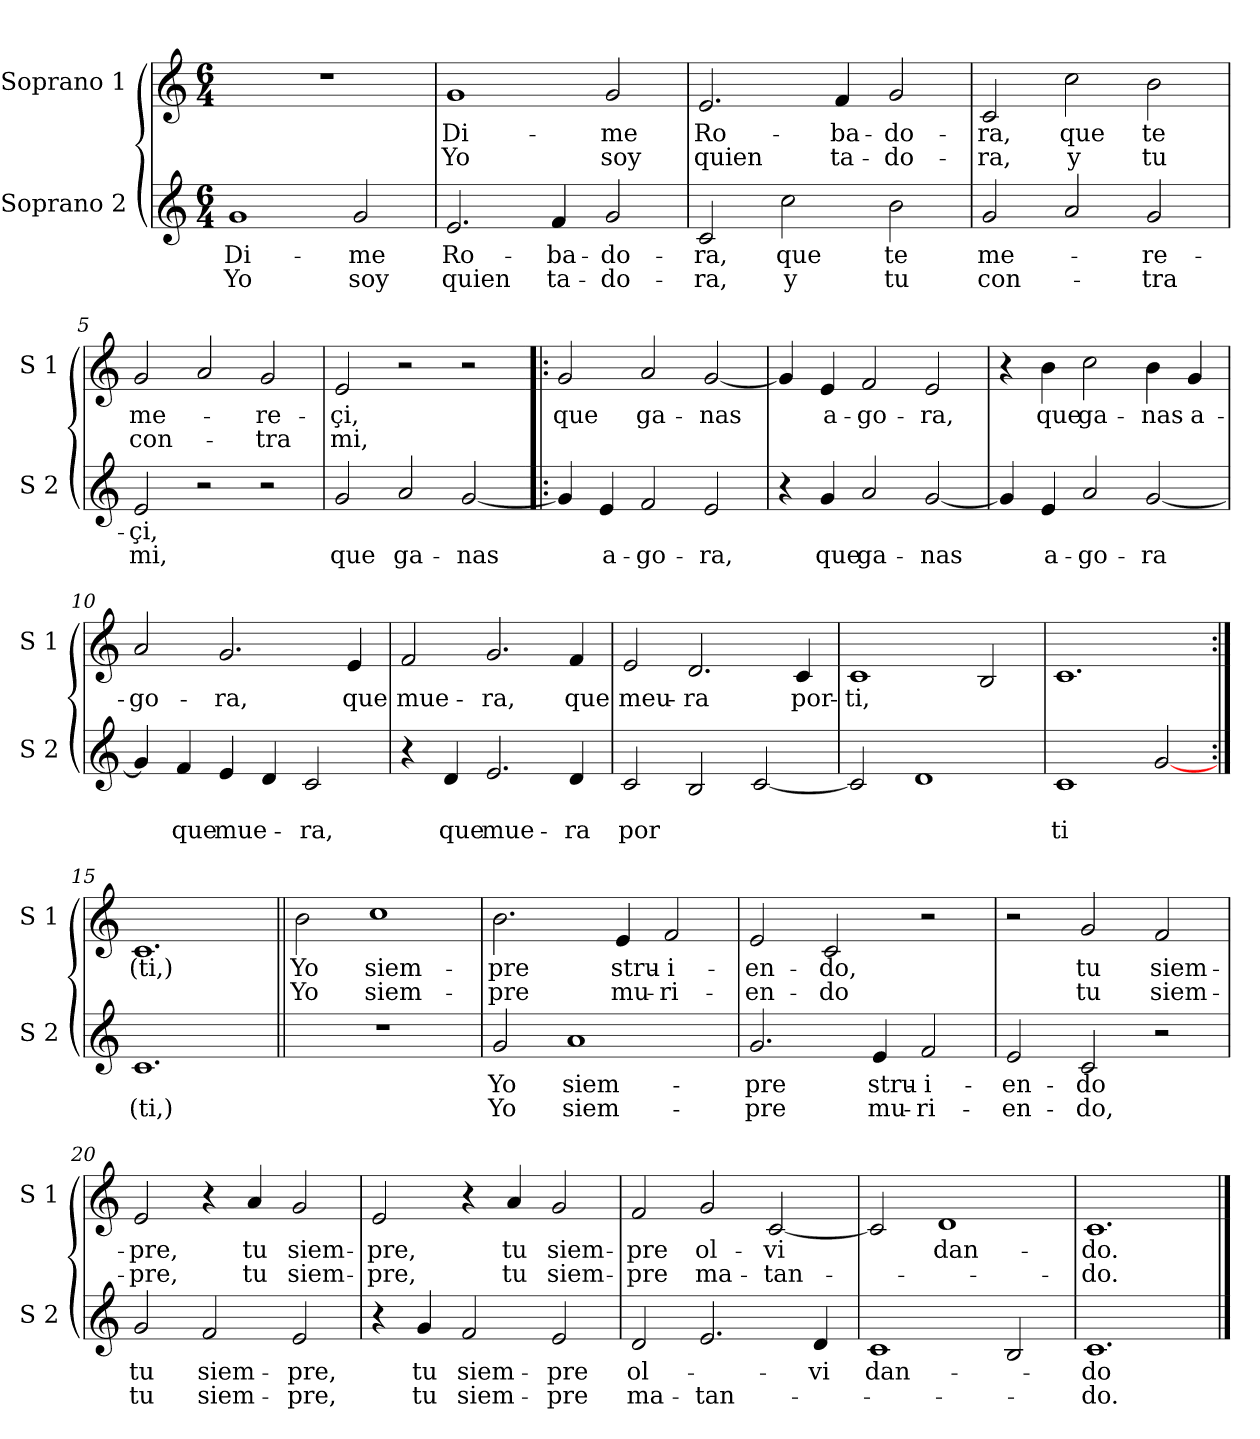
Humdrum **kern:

**kern	**text	**text	**kern	**text	**text
*part2	*part2	*part2	*part1	*part1	*part1
*staff2	*staff2	*staff2	*staff1	*staff1	*staff1
*I"Soprano 2	*	*	*I"Soprano 1	*	*
*I'S 2	*	*	*I'S 1	*	*
*clefG2	*	*	*clefG2	*	*
*k[]	*	*	*k[]	*	*
*C:	*	*	*C:	*	*
*M6/4	*	*	*M6/4	*	*
=1	=1	=1	=1	=1	=1
!	!LO:LY:b	!LO:LY:b	!	!	!
1g	Di-	Yo	1.r	.	.
!	!LO:LY:b	!LO:LY:b	!	!	!
2g/	-me	soy	.	.	.
=2	=2	=2	=2	=2	=2
!	!LO:LY:b	!LO:LY:b	!	!LO:LY:b	!LO:LY:b
2.e/	Ro-	quien	1g	Di-	Yo
!	!LO:LY:b	!LO:LY:b	!	!	!
4f/	-ba-	ta-	.	.	.
!	!LO:LY:b	!LO:LY:b	!	!LO:LY:b	!LO:LY:b
2g/	-do-	-do-	2g/	-me	soy
=3	=3	=3	=3	=3	=3
!	!LO:LY:b	!LO:LY:b	!	!LO:LY:b	!LO:LY:b
2c/	-ra,	-ra,	2.e/	Ro-	quien
!	!LO:LY:b	!LO:LY:b	!	!	!
2cc\	que	y	.	.	.
!	!	!	!	!LO:LY:b	!LO:LY:b
.	.	.	4f/	-ba-	ta-
!	!LO:LY:b	!LO:LY:b	!	!LO:LY:b	!LO:LY:b
2b\	te	tu	2g/	-do-	-do-
=4	=4	=4	=4	=4	=4
!	!LO:LY:b	!LO:LY:b	!	!LO:LY:b	!LO:LY:b
2g/	me-	con-	2c/	-ra,	-ra,
!	!	!	!	!LO:LY:b	!LO:LY:b
2a/	.	.	2cc\	que	y
!	!LO:LY:b	!LO:LY:b	!	!LO:LY:b	!LO:LY:b
2g/	-re-	-tra	2b\	te	tu
!!LO:LB:g=z
=5	=5	=5	=5	=5	=5
!	!LO:LY:b	!LO:LY:b	!	!LO:LY:b	!LO:LY:b
2e/	-çi,	mi,	2g/	me-	con-
2r	.	.	2a/	.	.
!	!	!	!	!LO:LY:b	!LO:LY:b
2r	.	.	2g/	-re-	-tra
=6	=6	=6	=6	=6	=6
!	!	!LO:LY:b	!	!LO:LY:b	!LO:LY:b
2g/	.	que	2e/	-çi,	mi,
!	!	!LO:LY:b	!	!	!
2a/	.	ga-	2r	.	.
!	!	!LO:LY:b	!	!	!
[2g/	.	-nas	2r	.	.
=7!|:	=7!|:	=7!|:	=7!|:	=7!|:	=7!|:
!	!	!	!	!LO:LY:b	!
4g/]	.	.	2g/	que	.
!	!	!LO:LY:b	!	!	!
4e/	.	a-	.	.	.
!	!	!LO:LY:b	!	!LO:LY:b	!
2f/	.	-go-	2a/	ga-	.
!	!	!LO:LY:b	!	!LO:LY:b	!
2e/	.	-ra,	[2g/	-nas	.
=8	=8	=8	=8	=8	=8
4r	.	.	4g/]	.	.
!	!	!LO:LY:b	!	!LO:LY:b	!
4g/	.	que	4e/	a-	.
!	!	!LO:LY:b	!	!LO:LY:b	!
2a/	.	ga-	2f/	-go-	.
!	!	!LO:LY:b	!	!LO:LY:b	!
[2g/	.	-nas	2e/	-ra,	.
!!LO:LB:g=z
=9	=9	=9	=9	=9	=9
4g/]	.	.	4r	.	.
!	!	!LO:LY:b	!	!LO:LY:b	!
4e/	.	a-	4b\	que	.
!	!	!LO:LY:b	!	!LO:LY:b	!
2a/	.	-go-	2cc\	ga-	.
!	!	!LO:LY:b	!	!LO:LY:b	!
[2g/	.	-ra	4b\	-nas	.
!	!	!	!	!LO:LY:b	!
.	.	.	4g/	a-	.
=10	=10	=10	=10	=10	=10
!	!	!	!	!LO:LY:b	!
4g/]	.	.	2a/	-go-	.
!	!	!LO:LY:b	!	!	!
4f/	.	que	.	.	.
!	!	!LO:LY:b	!	!LO:LY:b	!
4e/	.	mue-	2.g/	-ra,	.
4d/	.	.	.	.	.
!	!	!LO:LY:b	!	!	!
2c/	.	-ra,	.	.	.
!	!	!	!	!LO:LY:b	!
.	.	.	4e/	que	.
=11	=11	=11	=11	=11	=11
!	!	!	!	!LO:LY:b	!
4r	.	.	2f/	mue-	.
!	!	!LO:LY:b	!	!	!
4d/	.	que	.	.	.
!	!	!LO:LY:b	!	!LO:LY:b	!
2.e/	.	mue-	2.g/	-ra,	.
!	!	!LO:LY:b	!	!LO:LY:b	!
4d/	.	-ra	4f/	que	.
=12	=12	=12	=12	=12	=12
!	!	!LO:LY:b	!	!LO:LY:b	!
2c/	.	por	2e/	meu-	.
!	!	!	!	!LO:LY:b	!
2B/	.	.	2.d/	-ra	.
[2c/	.	.	.	.	.
!	!	!	!	!LO:LY:b	!
.	.	.	4c/	por-	.
!!LO:LB:g=z
=13	=13	=13	=13	=13	=13
!	!	!	!	!LO:LY:b	!
2c/]	.	.	1c	-ti,	.
1d	.	.	.	.	.
.	.	.	2B/	.	.
=14	=14	=14	=14	=14	=14
!	!	!LO:LY:b	!	!	!
1c	.	ti	1.c	.	.
[2g/	.	.	.	.	.
=15:|!	=15:|!	=15:|!	=15:|!	=15:|!	=15:|!
!	!	!LO:LY:b	!	!LO:LY:b	!
1.c	.	(ti,)	1.c	(ti,)	.
=16||	=16||	=16||	=16||	=16||	=16||
!	!	!	!	!LO:LY:b	!LO:LY:b
1.r	.	.	2b\	Yo	Yo
!	!	!	!	!LO:LY:b	!LO:LY:b
.	.	.	1cc	siem-	siem-
=17	=17	=17	=17	=17	=17
!	!LO:LY:b	!LO:LY:b	!	!LO:LY:b	!LO:LY:b
2g/	Yo	Yo	2.b\	-pre	-pre
!	!LO:LY:b	!LO:LY:b	!	!	!
1a	siem-	siem-	.	.	.
!	!	!	!	!LO:LY:b	!LO:LY:b
.	.	.	4e/	stru-	mu-
!	!	!	!	!LO:LY:b	!LO:LY:b
.	.	.	2f/	-i-	-ri-
!!LO:PB:g=z
=18	=18	=18	=18	=18	=18
!	!LO:LY:b	!LO:LY:b	!	!LO:LY:b	!LO:LY:b
2.g/	-pre	-pre	2e/	-en-	-en-
!	!	!	!	!LO:LY:b	!LO:LY:b
.	.	.	2c/	-do,	-do
!	!LO:LY:b	!LO:LY:b	!	!	!
4e/	stru-	mu-	.	.	.
!	!LO:LY:b	!LO:LY:b	!	!	!
2f/	-i-	-ri-	2r	.	.
=19	=19	=19	=19	=19	=19
!	!LO:LY:b	!LO:LY:b	!	!	!
2e/	-en-	-en-	2r	.	.
!	!LO:LY:b	!LO:LY:b	!	!LO:LY:b	!LO:LY:b
2c/	-do	-do,	2g/	tu	tu
!	!	!	!	!LO:LY:b	!LO:LY:b
2r	.	.	2f/	siem-	siem-
=20	=20	=20	=20	=20	=20
!	!LO:LY:b	!LO:LY:b	!	!LO:LY:b	!LO:LY:b
2g/	tu	tu	2e/	-pre,	-pre,
!	!LO:LY:b	!LO:LY:b	!	!	!
2f/	siem-	siem-	4r	.	.
!	!	!	!	!LO:LY:b	!LO:LY:b
.	.	.	4a/	tu	tu
!	!LO:LY:b	!LO:LY:b	!	!LO:LY:b	!LO:LY:b
2e/	-pre,	-pre,	2g/	siem-	siem-
=21	=21	=21	=21	=21	=21
!	!	!	!	!LO:LY:b	!LO:LY:b
4r	.	.	2e/	-pre,	-pre,
!	!LO:LY:b	!LO:LY:b	!	!	!
4g/	tu	tu	.	.	.
!	!LO:LY:b	!LO:LY:b	!	!	!
2f/	siem-	siem-	4r	.	.
!	!	!	!	!LO:LY:b	!LO:LY:b
.	.	.	4a/	tu	tu
!	!LO:LY:b	!LO:LY:b	!	!LO:LY:b	!LO:LY:b
2e/	-pre	-pre	2g/	siem-	siem-
!!LO:LB:g=z
=22	=22	=22	=22	=22	=22
!	!LO:LY:b	!LO:LY:b	!	!LO:LY:b	!LO:LY:b
2d/	ol-	ma-	2f/	-pre	-pre
!	!	!LO:LY:b	!	!LO:LY:b	!LO:LY:b
2.e/	.	-tan-	2g/	ol-	ma-
!	!	!	!	!LO:LY:b	!LO:LY:b
.	.	.	[2c/	-vi	-tan-
!	!LO:LY:b	!	!	!	!
4d/	-vi	.	.	.	.
=23	=23	=23	=23	=23	=23
!	!LO:LY:b	!	!	!	!
1c	dan-	.	2c/]	.	.
!	!	!	!	!LO:LY:b	!
.	.	.	1d	dan-	.
2B/	.	.	.	.	.
=24	=24	=24	=24	=24	=24
!	!LO:LY:b	!LO:LY:b	!	!LO:LY:b	!LO:LY:b
1.c	-do	-do.	1.c	-do.	-do.
==	==	==	==	==	==
*-	*-	*-	*-	*-	*-
